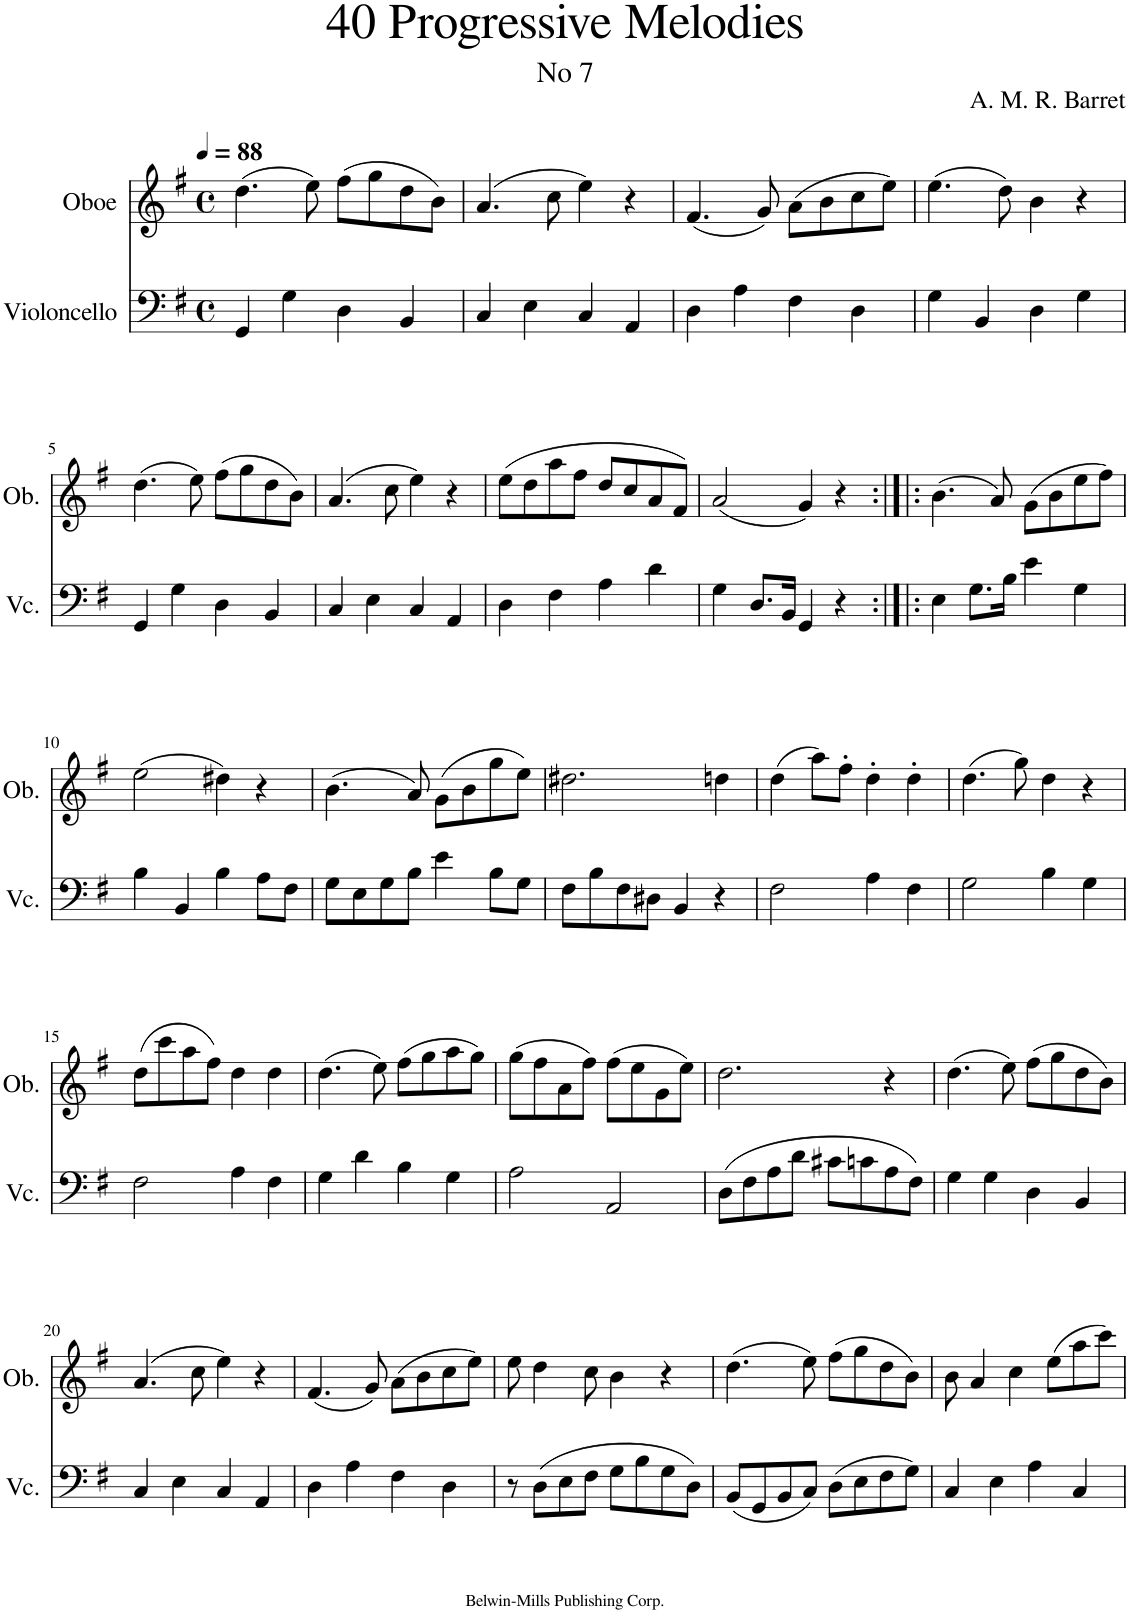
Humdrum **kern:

**kern	**kern
*part2	*part1
*staff2	*staff1
*I"Violoncello	*I"Oboe
*I'Vc.	*I'Ob.
*clefF4	*clefG2
*k[f#]	*k[f#]
*M4/4	*M4/4
*met(c)	*met(c)
*MM88	*MM88
=1	=1
4GG/	(4.dd\
4G\	.
.	8ee\)
4D\	(8ff#\L
.	8gg\
4BB/	8dd\
.	8b\J)
=2	=2
4C/	(4.a/
4E\	.
.	8cc\
4C/	4ee\)
4AA/	4r
=3	=3
4D\	(4.f#/
4A\	.
.	8g/)
4F#\	(8a\L
.	8b\
4D\	8cc\
.	8ee\J)
=4	=4
4G\	(4.ee\
4BB/	.
.	8dd\)
4D\	4b\
4G\	4r
!!LO:LB:g=z
=5	=5
4GG/	(4.dd\
4G\	.
.	8ee\)
4D\	(8ff#\L
.	8gg\
4BB/	8dd\
.	8b\J)
=6	=6
4C/	(4.a/
4E\	.
.	8cc\
4C/	4ee\)
4AA/	4r
=7	=7
4D\	(8ee\L
.	8dd\
4F#\	8aa\
.	8ff#\J
4A\	8dd/L
.	8cc/
4d\	8a/
.	8f#/J)
=8	=8
4G\	(2a/
8.D/L	.
16BB/Jk	.
4GG/	4g/)
4r	4r
=9:|!|:	=9:|!|:
4E\	(4.b\
8.G\L	.
.	8a/)
16B\Jk	.
4e\	(8g\L
.	8b\
4G\	8ee\
.	8ff#\J)
!!LO:LB:g=z
=10	=10
4B\	(2ee\
4BB/	.
4B\	4dd#X\)
8A\L	4r
8F#\J	.
=11	=11
8G\L	(4.b\
8E\	.
8G\	.
8B\J	8a/)
4e\	(8g\L
.	8b\
8B\L	8gg\
8G\J	8ee\J)
=12	=12
8F#\L	2.dd#X\
8B\	.
8F#\	.
8D#X\J	.
4BB/	.
4r	4ddn\
=13	=13
2F#\	(4dd\
.	8aa\L)
.	8ff#'\J
4A\	4dd'\
4F#\	4dd'\
=14	=14
2G\	(4.dd\
.	8gg\)
4B\	4dd\
4G\	4r
!!LO:LB:g=z
=15	=15
2F#\	(8dd\L
.	8ccc\
.	8aa\
.	8ff#\J)
4A\	4dd\
4F#\	4dd\
=16	=16
4G\	(4.dd\
4d\	.
.	8ee\)
4B\	(8ff#\L
.	8gg\
4G\	8aa\
.	8gg\J)
=17	=17
2A\	(8gg\L
.	8ff#\
.	8a\
.	8ff#\J)
2AA/	(8ff#\L
.	8ee\
.	8g\
.	8ee\J)
=18	=18
(8D\L	2.dd\
8F#\	.
8A\	.
8d\J	.
8c#X\L	.
8cn\	.
8A\	4r
8F#\J)	.
=19	=19
4G\	(4.dd\
4G\	.
.	8ee\)
4D\	(8ff#\L
.	8gg\
4BB/	8dd\
.	8b\J)
!!LO:LB:g=z
=20	=20
4C/	(4.a/
4E\	.
.	8cc\
4C/	4ee\)
4AA/	4r
=21	=21
4D\	(4.f#/
4A\	.
.	8g/)
4F#\	(8a\L
.	8b\
4D\	8cc\
.	8ee\J)
=22	=22
8r	8ee\
(8D\L	4dd\
8E\	.
8F#\J	8cc\
8G\L	4b\
8B\	.
8G\	4r
8D\J)	.
=23	=23
(8BB/L	(4.dd\
8GG/	.
8BB/	.
8C/J)	8ee\)
(8D\L	(8ff#\L
8E\	8gg\
8F#\	8dd\
8G\J)	8b\J)
=24	=24
4C/	8b\
.	4a/
4E\	.
.	4cc\
4A\	.
.	(8ee\L
4C/	8aa\
.	8ccc\J)
=	=
*-	*-
